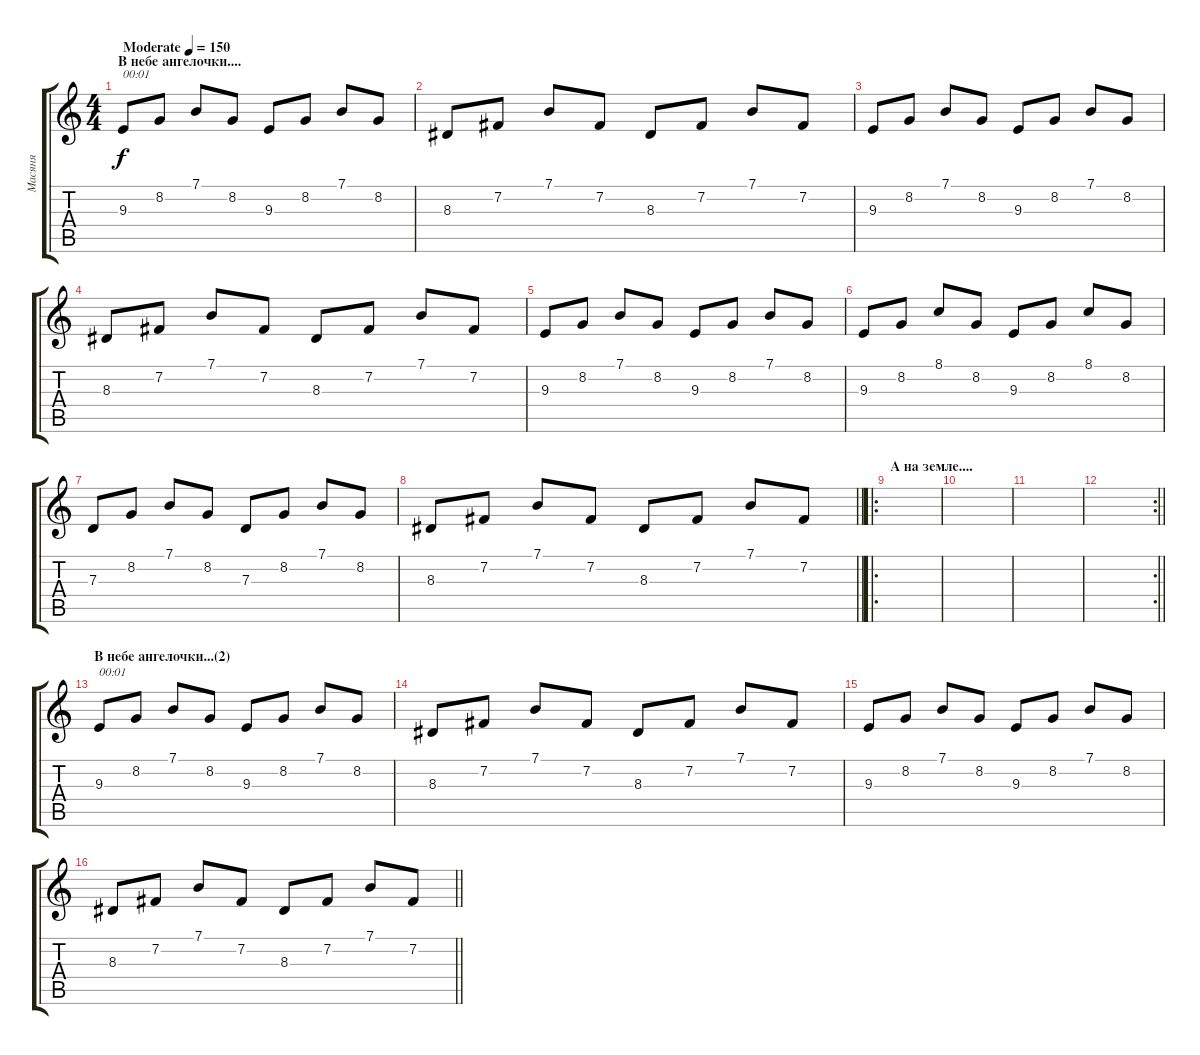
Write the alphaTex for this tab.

\track ("Масяня" "Масяня") {instrument electricgrandpiano}
\staff {score tabs}
\tuning (E4 B3 G3 D3 A2 E2) {hide}
\ts (4 4)
\section ("" "В небе ангелочки....")
\tempo (150 "Moderate")
\clef g2
\ks c
9.3.8{txt "00:01" dy f instrument electricgrandpiano} 8.2.8 7.1.8 8.2.8 9.3.8 8.2.8 7.1.8 8.2.8 |
8.3.8 7.2.8 7.1.8 7.2.8 8.3.8 7.2.8 7.1.8 7.2.8 |
9.3.8 8.2.8 7.1.8 8.2.8 9.3.8 8.2.8 7.1.8 8.2.8 |
8.3.8 7.2.8 7.1.8 7.2.8 8.3.8 7.2.8 7.1.8 7.2.8 |
9.3.8 8.2.8 7.1.8 8.2.8 9.3.8 8.2.8 7.1.8 8.2.8 |
9.3.8 8.2.8 8.1.8 8.2.8 9.3.8 8.2.8 8.1.8 8.2.8 |
7.3.8 8.2.8 7.1.8 8.2.8 7.3.8 8.2.8 7.1.8 8.2.8 |
\barLineRight lightlight
8.3.8 7.2.8 7.1.8 7.2.8 8.3.8 7.2.8 7.1.8 7.2.8 |
\ro
\section ("" "А на земле....")
|
|
|
\rc 2
\barLineRight lightlight
|
\section ("" "В небе ангелочки...(2)")
9.3.8{txt "00:01"} 8.2.8 7.1.8 8.2.8 9.3.8 8.2.8 7.1.8 8.2.8 |
8.3.8 7.2.8 7.1.8 7.2.8 8.3.8 7.2.8 7.1.8 7.2.8 |
9.3.8 8.2.8 7.1.8 8.2.8 9.3.8 8.2.8 7.1.8 8.2.8 |
\barLineRight lightlight
8.3.8 7.2.8 7.1.8 7.2.8 8.3.8 7.2.8 7.1.8 7.2.8
